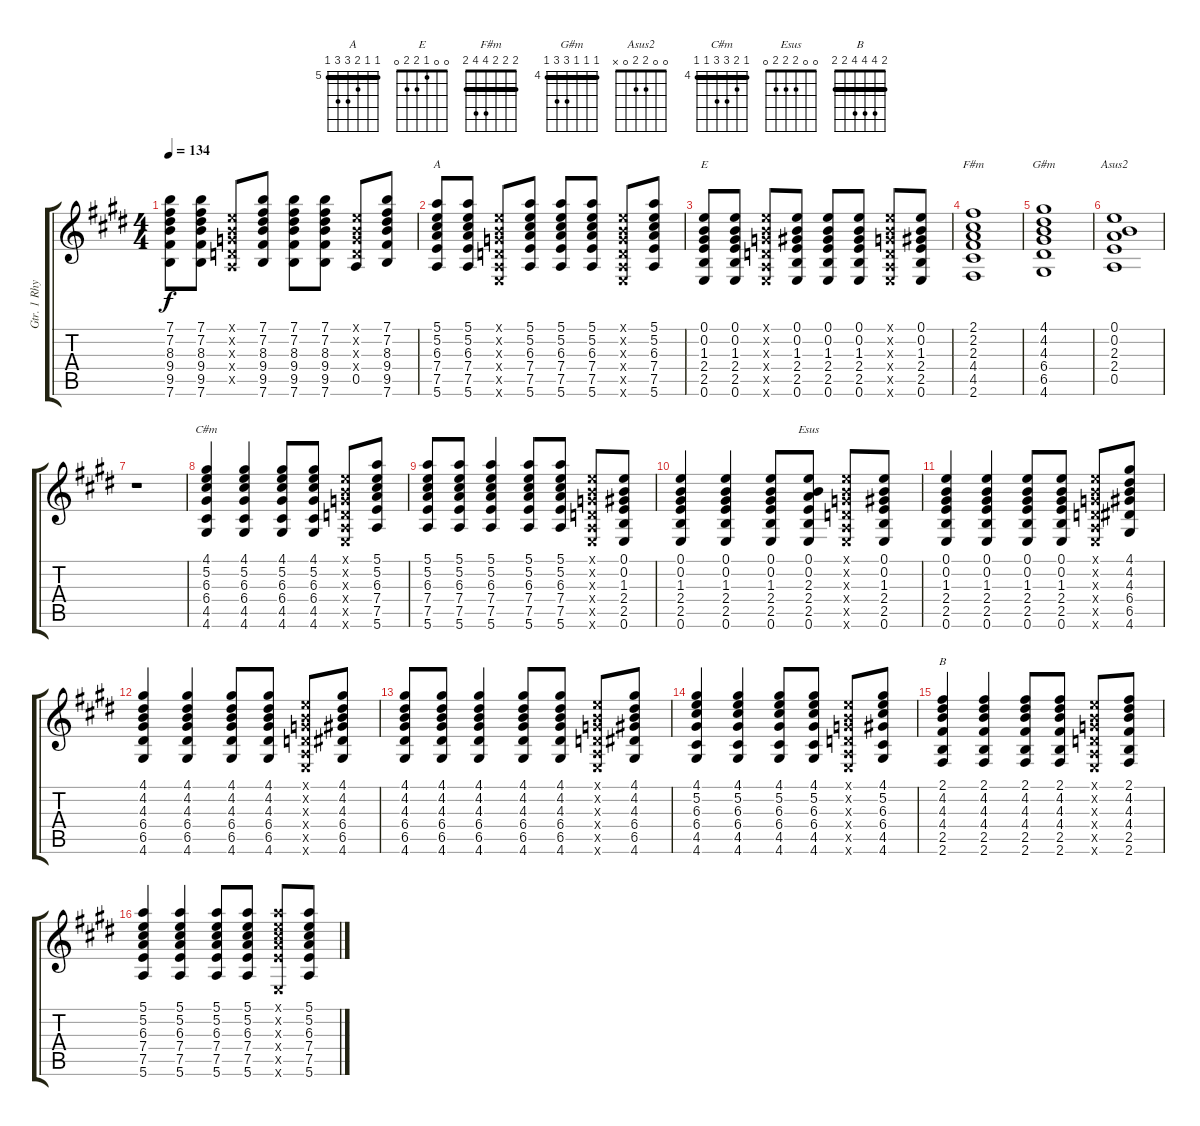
\track ("Gtr. 1 Rhythm" "Gtr. 1 Rhy") {instrument acousticguitarsteel}
\staff {score tabs}
\tuning (E4 B3 G3 D3 A2 E2) {hide}
\chord ("A" 5 5 6 7 7 5) {firstfret 5 barre 5}
\chord ("E" 0 0 1 2 2 0)
\chord ("F#m" 2 2 2 4 4 2) {barre 2}
\chord ("G#m" 4 4 4 6 6 4) {firstfret 4 barre 4}
\chord ("Asus2" 0 0 2 2 0 x)
\chord ("C#m" 4 5 6 6 4 4) {firstfret 4 barre 4}
\chord ("Esus" 0 0 2 2 2 0)
\chord ("B" 2 4 4 4 2 2) {barre 2}
\ts (4 4)
\tempo 134
\clef g2
\ks c#minor
(7.1 7.2 8.3 9.4 9.5 7.6).8{dy f} (7.1 7.2 8.3 9.4 9.5 7.6).8 (0.1{x} 0.2{x} 0.3{x} 0.4{x} 0.5{x}).8 (7.1 7.2 8.3 9.4 9.5 7.6).8 (7.1 7.2 8.3 9.4 9.5 7.6).8 (7.1 7.2 8.3 9.4 9.5 7.6).8 (0.1{x} 0.2{x} 0.3{x} 0.4{x} 0.5).8 (7.1 7.2 8.3 9.4 9.5 7.6).8 |
(5.1 5.2 6.3 7.4 7.5 5.6).8{ch "A"} (5.1 5.2 6.3 7.4 7.5 5.6).8 (0.1{x} 0.2{x} 0.3{x} 0.4{x} 0.5{x} 0.6{x}).8 (5.1 5.2 6.3 7.4 7.5 5.6).8 (5.1 5.2 6.3 7.4 7.5 5.6).8 (5.1 5.2 6.3 7.4 7.5 5.6).8 (0.1{x} 0.2{x} 0.3{x} 0.4{x} 0.5{x} 0.6{x}).8 (5.1 5.2 6.3 7.4 7.5 5.6).8 |
(0.1 0.2 1.3 2.4 2.5 0.6).8{ch "E"} (0.1 0.2 1.3 2.4 2.5 0.6).8 (0.1{x} 0.2{x} 0.3{x} 0.4{x} 0.5{x} 0.6{x}).8 (0.1 0.2 1.3 2.4 2.5 0.6).8 (0.1 0.2 1.3 2.4 2.5 0.6).8 (0.1 0.2 1.3 2.4 2.5 0.6).8 (0.1{x} 0.2{x} 0.3{x} 0.4{x} 0.5{x} 0.6{x}).8 (0.1 0.2 1.3 2.4 2.5 0.6).8 |
(2.1 2.2 2.3 4.4 4.5 2.6).1{ch "F#m"} |
(4.1 4.2 4.3 6.4 6.5 4.6).1{ch "G#m"} |
(0.1 0.2 2.3 2.4 0.5).1{ch "Asus2"} |
r.1 |
(4.1 5.2 6.3 6.4 4.5 4.6).4{ch "C#m"} (4.1 5.2 6.3 6.4 4.5 4.6).4 (4.1 5.2 6.3 6.4 4.5 4.6).8 (4.1 5.2 6.3 6.4 4.5 4.6).8 (0.1{x} 0.2{x} 0.3{x} 0.4{x} 0.5{x} 0.6{x}).8 (5.1 5.2 6.3 7.4 7.5 5.6).8 |
(5.1 5.2 6.3 7.4 7.5 5.6).8 (5.1 5.2 6.3 7.4 7.5 5.6).8 (5.1 5.2 6.3 7.4 7.5 5.6).4 (5.1 5.2 6.3 7.4 7.5 5.6).8 (5.1 5.2 6.3 7.4 7.5 5.6).8 (0.1{x} 0.2{x} 0.3{x} 0.4{x} 0.5{x} 0.6{x}).8 (0.1 0.2 1.3 2.4 2.5 0.6).8 |
(0.1 0.2 1.3 2.4 2.5 0.6).4 (0.1 0.2 1.3 2.4 2.5 0.6).4 (0.1 0.2 1.3 2.4 2.5 0.6).8 (0.1 0.2 2.3 2.4 2.5 0.6).8{ch "Esus"} (0.1{x} 0.2{x} 0.3{x} 0.4{x} 0.5{x} 0.6{x}).8 (0.1 0.2 1.3 2.4 2.5 0.6).8 |
(0.1 0.2 1.3 2.4 2.5 0.6).4 (0.1 0.2 1.3 2.4 2.5 0.6).4 (0.1 0.2 1.3 2.4 2.5 0.6).8 (0.1 0.2 1.3 2.4 2.5 0.6).8 (0.1{x} 0.2{x} 0.3{x} 0.4{x} 0.5{x} 0.6{x}).8 (4.1 4.2 4.3 6.4 6.5 4.6).8 |
(4.1 4.2 4.3 6.4 6.5 4.6).4 (4.1 4.2 4.3 6.4 6.5 4.6).4 (4.1 4.2 4.3 6.4 6.5 4.6).8 (4.1 4.2 4.3 6.4 6.5 4.6).8 (0.1{x} 0.2{x} 0.3{x} 0.4{x} 0.5{x} 0.6{x}).8 (4.1 4.2 4.3 6.4 6.5 4.6).8 |
(4.1 4.2 4.3 6.4 6.5 4.6).8 (4.1 4.2 4.3 6.4 6.5 4.6).8 (4.1 4.2 4.3 6.4 6.5 4.6).4 (4.1 4.2 4.3 6.4 6.5 4.6).8 (4.1 4.2 4.3 6.4 6.5 4.6).8 (0.1{x} 0.2{x} 0.3{x} 0.4{x} 0.5{x} 0.6{x}).8 (4.1 4.2 4.3 6.4 6.5 4.6).8 |
(4.1 5.2 6.3 6.4 4.5 4.6).4 (4.1 5.2 6.3 6.4 4.5 4.6).4 (4.1 5.2 6.3 6.4 4.5 4.6).8 (4.1 5.2 6.3 6.4 4.5 4.6).8 (0.1{x} 0.2{x} 0.3{x} 0.4{x} 0.5{x} 0.6{x}).8 (4.1 5.2 6.3 6.4 4.5 4.6).8 |
(2.1 4.2 4.3 4.4 2.5 2.6).4{ch "B"} (2.1 4.2 4.3 4.4 2.5 2.6).4 (2.1 4.2 4.3 4.4 2.5 2.6).8 (2.1 4.2 4.3 4.4 2.5 2.6).8 (0.1{x} 0.2{x} 0.3{x} 0.4{x} 0.5{x} 0.6{x}).8 (2.1 4.2 4.3 4.4 2.5 2.6).8 |
(5.1 5.2 6.3 7.4 7.5 5.6).4 (5.1 5.2 6.3 7.4 7.5 5.6).4 (5.1 5.2 6.3 7.4 7.5 5.6).8 (5.1 5.2 6.3 7.4 7.5 5.6).8 (5.1{x} 5.2{x} 6.3{x} 7.4{x} 7.5{x} 0.6{x}).8 (5.1 5.2 6.3 7.4 7.5 5.6).8
